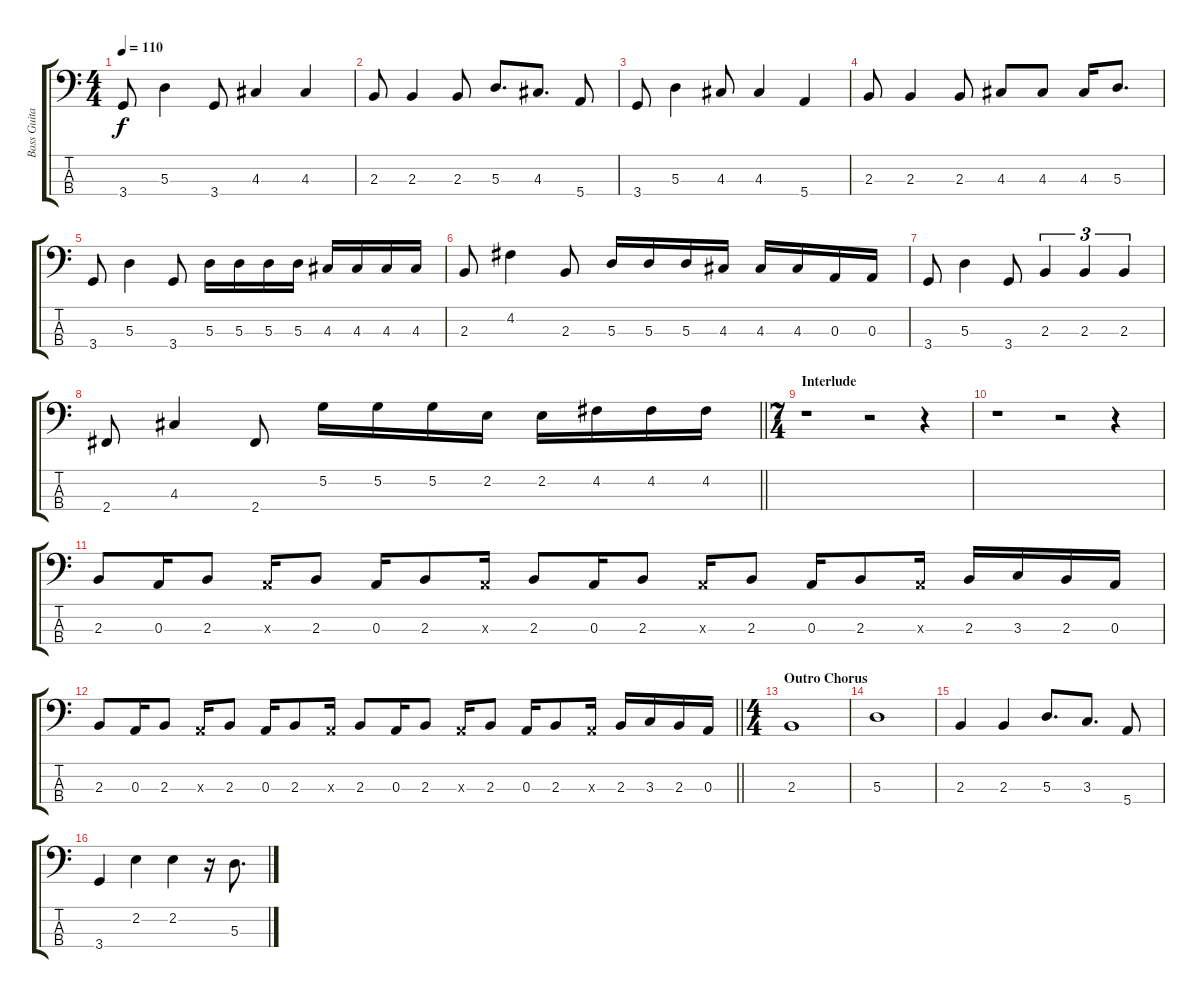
\track ("Bass Guitar" "Bass Guita") {instrument electricbasspick}
\staff {score tabs}
\tuning (G2 D2 A1 E1) {hide}
\ts (4 4)
\tempo 110
\clef f4
\ks c
3.4.8{dy f} 5.3.4 3.4.8 4.3.4 4.3.4 |
2.3.8 2.3.4 2.3.8 5.3.8{d} 4.3.8{d} 5.4.8 |
3.4.8 5.3.4 4.3.8 4.3.4 5.4.4 |
2.3.8 2.3.4 2.3.8 4.3.8 4.3.8 4.3.16 5.3.8{d} |
3.4.8 5.3.4 3.4.8 5.3.16 5.3.16 5.3.16 5.3.16 4.3.16 4.3.16 4.3.16 4.3.16 |
2.3.8 4.2.4 2.3.8 5.3.16 5.3.16 5.3.16 4.3.16 4.3.16 4.3.16 0.3.16 0.3.16 |
3.4.8 5.3.4 3.4.8 2.3.4{tu (3 2)} 2.3.4{tu (3 2)} 2.3.4{tu (3 2)} |
\barLineRight lightlight
2.4.8 4.3.4 2.4.8 5.2.16 5.2.16 5.2.16 2.2.16 2.2.16 4.2.16 4.2.16 4.2.16 |
\ts (7 4)
\section ("" "Interlude")
r.1 r.2 r.4 |
r.1 r.2 r.4 |
2.3.8 0.3.16 2.3.8 0.3{x}.16 2.3.8 0.3.16 2.3.8 0.3{x}.16 2.3.8 0.3.16 2.3.8 0.3{x}.16 2.3.8 0.3.16 2.3.8 0.3{x}.16 2.3.16 3.3.16 2.3.16 0.3.16 |
\barLineRight lightlight
2.3.8 0.3.16 2.3.8 0.3{x}.16 2.3.8 0.3.16 2.3.8 0.3{x}.16 2.3.8 0.3.16 2.3.8 0.3{x}.16 2.3.8 0.3.16 2.3.8 0.3{x}.16 2.3.16 3.3.16 2.3.16 0.3.16 |
\ts (4 4)
\section ("" "Outro Chorus")
2.3.1 |
5.3.1 |
2.3.4 2.3.4 5.3.8{d} 3.3.8{d} 5.4.8 |
3.4.4 2.2.4 2.2.4 r.16 5.3.8{d}
